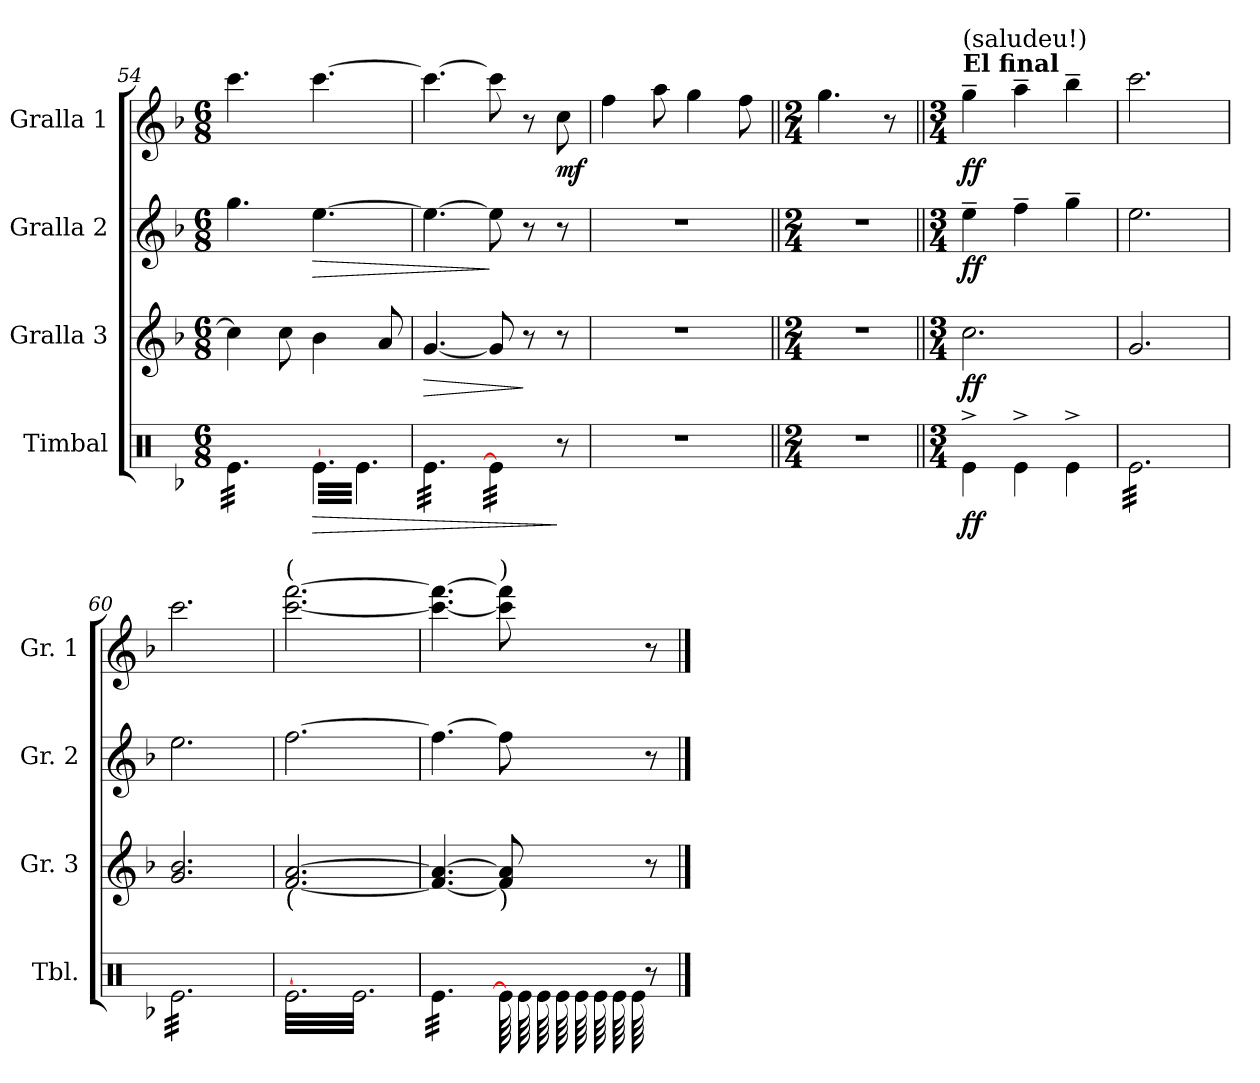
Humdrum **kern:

**kern	**dynam	**kern	**dynam	**kern	**dynam	**kern	**dynam
*part4	*part4	*part3	*part3	*part2	*part2	*part1	*part1
*staff4	*staff4	*staff3	*staff3	*staff2	*staff2	*staff1	*staff1
*I"Timbal	*	*I"Gralla 3	*	*I"Gralla 2	*	*I"Gralla 1	*
*I'Tbl.	*	*I'Gr. 3	*	*I'Gr. 2	*	*I'Gr. 1	*
*clefX	*	*clefG2	*	*clefG2	*	*clefG2	*
*k[b-]	*	*k[b-]	*	*k[b-]	*	*k[b-]	*
*d:	*	*d:	*	*d:	*	*d:	*
*M6/8	*	*M6/8	*	*M6/8	*	*M6/8	*
=54	=54	=54	=54	=54	=54	=54	=54
*tremolo	*	*	*	*	*	*	*
32Re\LLL	.	4cc\]	.	4.gg\	.	4.ccc\	.
32Re\	.	.	.	.	.	.	.
32Re\	.	.	.	.	.	.	.
32Re\	.	.	.	.	.	.	.
32Re\	.	.	.	.	.	.	.
32Re\	.	.	.	.	.	.	.
32Re\	.	.	.	.	.	.	.
32Re\	.	.	.	.	.	.	.
32Re\	.	8cc\	.	.	.	.	.
32Re\	.	.	.	.	.	.	.
32Re\	.	.	.	.	.	.	.
32Re\JJJ	.	.	.	.	.	.	.
!	!LO:HP:b	!	!	!	!LO:HP:b	!	!
[32Re\LLL	>	4b-\	.	[4.ee\	>	[4.ccc\	.
32Re\	.	.	.	.	.	.	.
32Re\	.	.	.	.	.	.	.
32Re\	.	.	.	.	.	.	.
32Re\	.	.	.	.	.	.	.
32Re\	.	.	.	.	.	.	.
32Re\	.	.	.	.	.	.	.
32Re\	.	.	.	.	.	.	.
32Re\	.	8a/	.	.	.	.	.
32Re\	.	.	.	.	.	.	.
32Re\	.	.	.	.	.	.	.
32Re\JJJ	.	.	.	.	.	.	.
=55	=55	=55	=55	=55	=55	=55	=55
!	!	!	!LO:HP:b	!	!	!	!
32Re\LLL	.	[4.g/	>	4.ee\_	.	4.ccc\_	.
32Re\	.	.	.	.	.	.	.
32Re\	.	.	.	.	.	.	.
32Re\	.	.	.	.	.	.	.
32Re\	.	.	.	.	.	.	.
32Re\	.	.	.	.	.	.	.
32Re\	.	.	.	.	.	.	.
32Re\	.	.	.	.	.	.	.
32Re\	.	.	.	.	.	.	.
32Re\	.	.	.	.	.	.	.
32Re\	.	.	.	.	.	.	.
32Re\JJJ	.	.	.	.	.	.	.
32Re\]LLL	.	8g/]	.	8ee\]	]	8ccc\]	.
32Re\	.	.	.	.	.	.	.
32Re\	.	.	.	.	.	.	.
32Re\	.	.	.	.	.	.	.
32Re\	.	8r	]	8r	.	8r	.
32Re\	.	.	.	.	.	.	.
32Re\	.	.	.	.	.	.	.
32Re\JJJ	.	.	.	.	.	.	.
*Xtremolo	*	*	*	*	*	*	*
!	!	!	!	!	!	!	!LO:DY:b
8r	]	8r	.	8r	.	8cc\	mf
=56	=56	=56	=56	=56	=56	=56	=56
2.r	.	2.r	.	2.r	.	4ff\	.
.	.	.	.	.	.	8aa\	.
.	.	.	.	.	.	4gg\	.
.	.	.	.	.	.	8ff\	.
=57||	=57||	=57||	=57||	=57||	=57||	=57||	=57||
*M2/4	*	*M2/4	*	*M2/4	*	*M2/4	*
2r	.	2r	.	2r	.	4.gg\	.
.	.	.	.	.	.	8r	.
!!LO:PB:g=z
=58||	=58||	=58||	=58||	=58||	=58||	=58||	=58||
*M3/4	*	*M3/4	*	*M3/4	*	*M3/4	*
*	*	*	*	*	*	*MM90	*
!	!	!	!	!	!	!LO:TX:a:B:t=El final	!
!	!	!	!	!	!	!LO:TX:a:t=(saludeu!)	!
!	!LO:DY:b	!	!LO:DY:b	!	!LO:DY:b	!	!LO:DY:b
4Re^>\	ff	2.cc\	ff	4ee~>\	ff	4gg~>\	ff
4Re^>\	.	.	.	4ff~>\	.	4aa~>\	.
4Re^>\	.	.	.	4gg~>\	.	4bb-~>\	.
=59	=59	=59	=59	=59	=59	=59	=59
*tremolo	*	*	*	*	*	*	*
32Re\LLL	.	2.g/	.	2.ee\	.	2.ccc\	.
32Re\	.	.	.	.	.	.	.
32Re\	.	.	.	.	.	.	.
32Re\	.	.	.	.	.	.	.
32Re\	.	.	.	.	.	.	.
32Re\	.	.	.	.	.	.	.
32Re\	.	.	.	.	.	.	.
32Re\	.	.	.	.	.	.	.
32Re\	.	.	.	.	.	.	.
32Re\	.	.	.	.	.	.	.
32Re\	.	.	.	.	.	.	.
32Re\	.	.	.	.	.	.	.
32Re\	.	.	.	.	.	.	.
32Re\	.	.	.	.	.	.	.
32Re\	.	.	.	.	.	.	.
32Re\	.	.	.	.	.	.	.
32Re\	.	.	.	.	.	.	.
32Re\	.	.	.	.	.	.	.
32Re\	.	.	.	.	.	.	.
32Re\	.	.	.	.	.	.	.
32Re\	.	.	.	.	.	.	.
32Re\	.	.	.	.	.	.	.
32Re\	.	.	.	.	.	.	.
32Re\JJJ	.	.	.	.	.	.	.
=60	=60	=60	=60	=60	=60	=60	=60
32Re\LLL	.	2.g/ 2.b-/	.	2.ee\	.	2.ccc\	.
32Re\	.	.	.	.	.	.	.
32Re\	.	.	.	.	.	.	.
32Re\	.	.	.	.	.	.	.
32Re\	.	.	.	.	.	.	.
32Re\	.	.	.	.	.	.	.
32Re\	.	.	.	.	.	.	.
32Re\	.	.	.	.	.	.	.
32Re\	.	.	.	.	.	.	.
32Re\	.	.	.	.	.	.	.
32Re\	.	.	.	.	.	.	.
32Re\	.	.	.	.	.	.	.
32Re\	.	.	.	.	.	.	.
32Re\	.	.	.	.	.	.	.
32Re\	.	.	.	.	.	.	.
32Re\	.	.	.	.	.	.	.
32Re\	.	.	.	.	.	.	.
32Re\	.	.	.	.	.	.	.
32Re\	.	.	.	.	.	.	.
32Re\	.	.	.	.	.	.	.
32Re\	.	.	.	.	.	.	.
32Re\	.	.	.	.	.	.	.
32Re\	.	.	.	.	.	.	.
32Re\JJJ	.	.	.	.	.	.	.
=61	=61	=61	=61	=61	=61	=61	=61
!	!	!	!	!	!	!LO:TX:a:t=(	!
!	!	!LO:TX:b:t=(	!	!	!	!	!
[32Re\LLL	.	[2.f/ [2.a/	.	[2.ff\	.	[2.ccc\ [2.fff\	.
32Re\	.	.	.	.	.	.	.
32Re\	.	.	.	.	.	.	.
32Re\	.	.	.	.	.	.	.
32Re\	.	.	.	.	.	.	.
32Re\	.	.	.	.	.	.	.
32Re\	.	.	.	.	.	.	.
32Re\	.	.	.	.	.	.	.
32Re\	.	.	.	.	.	.	.
32Re\	.	.	.	.	.	.	.
32Re\	.	.	.	.	.	.	.
32Re\	.	.	.	.	.	.	.
32Re\	.	.	.	.	.	.	.
32Re\	.	.	.	.	.	.	.
32Re\	.	.	.	.	.	.	.
32Re\	.	.	.	.	.	.	.
32Re\	.	.	.	.	.	.	.
32Re\	.	.	.	.	.	.	.
32Re\	.	.	.	.	.	.	.
32Re\	.	.	.	.	.	.	.
32Re\	.	.	.	.	.	.	.
32Re\	.	.	.	.	.	.	.
32Re\	.	.	.	.	.	.	.
32Re\JJJ	.	.	.	.	.	.	.
=62	=62	=62	=62	=62	=62	=62	=62
32Re\LLL	.	4.f/_ 4.a/_	.	4.ff\_	.	4.ccc\_ 4.fff\_	.
32Re\	.	.	.	.	.	.	.
32Re\	.	.	.	.	.	.	.
32Re\	.	.	.	.	.	.	.
32Re\	.	.	.	.	.	.	.
32Re\	.	.	.	.	.	.	.
32Re\	.	.	.	.	.	.	.
32Re\	.	.	.	.	.	.	.
32Re\	.	.	.	.	.	.	.
32Re\	.	.	.	.	.	.	.
32Re\	.	.	.	.	.	.	.
32Re\JJJ	.	.	.	.	.	.	.
!	!	!	!	!	!	!LO:TX:a:t=)	!
!	!	!LO:TX:b:t=)	!	!	!	!	!
64Re\]	.	8f/] 8a/]	.	8ff\]	.	8ccc\] 8fff\]	.
64Re\	.	.	.	.	.	.	.
64Re\	.	.	.	.	.	.	.
64Re\	.	.	.	.	.	.	.
64Re\	.	.	.	.	.	.	.
64Re\	.	.	.	.	.	.	.
64Re\	.	.	.	.	.	.	.
64Re\	.	.	.	.	.	.	.
*Xtremolo	*	*	*	*	*	*	*
8r	.	8r	.	8r	.	8r	.
==	==	==	==	==	==	==	==
*-	*-	*-	*-	*-	*-	*-	*-
